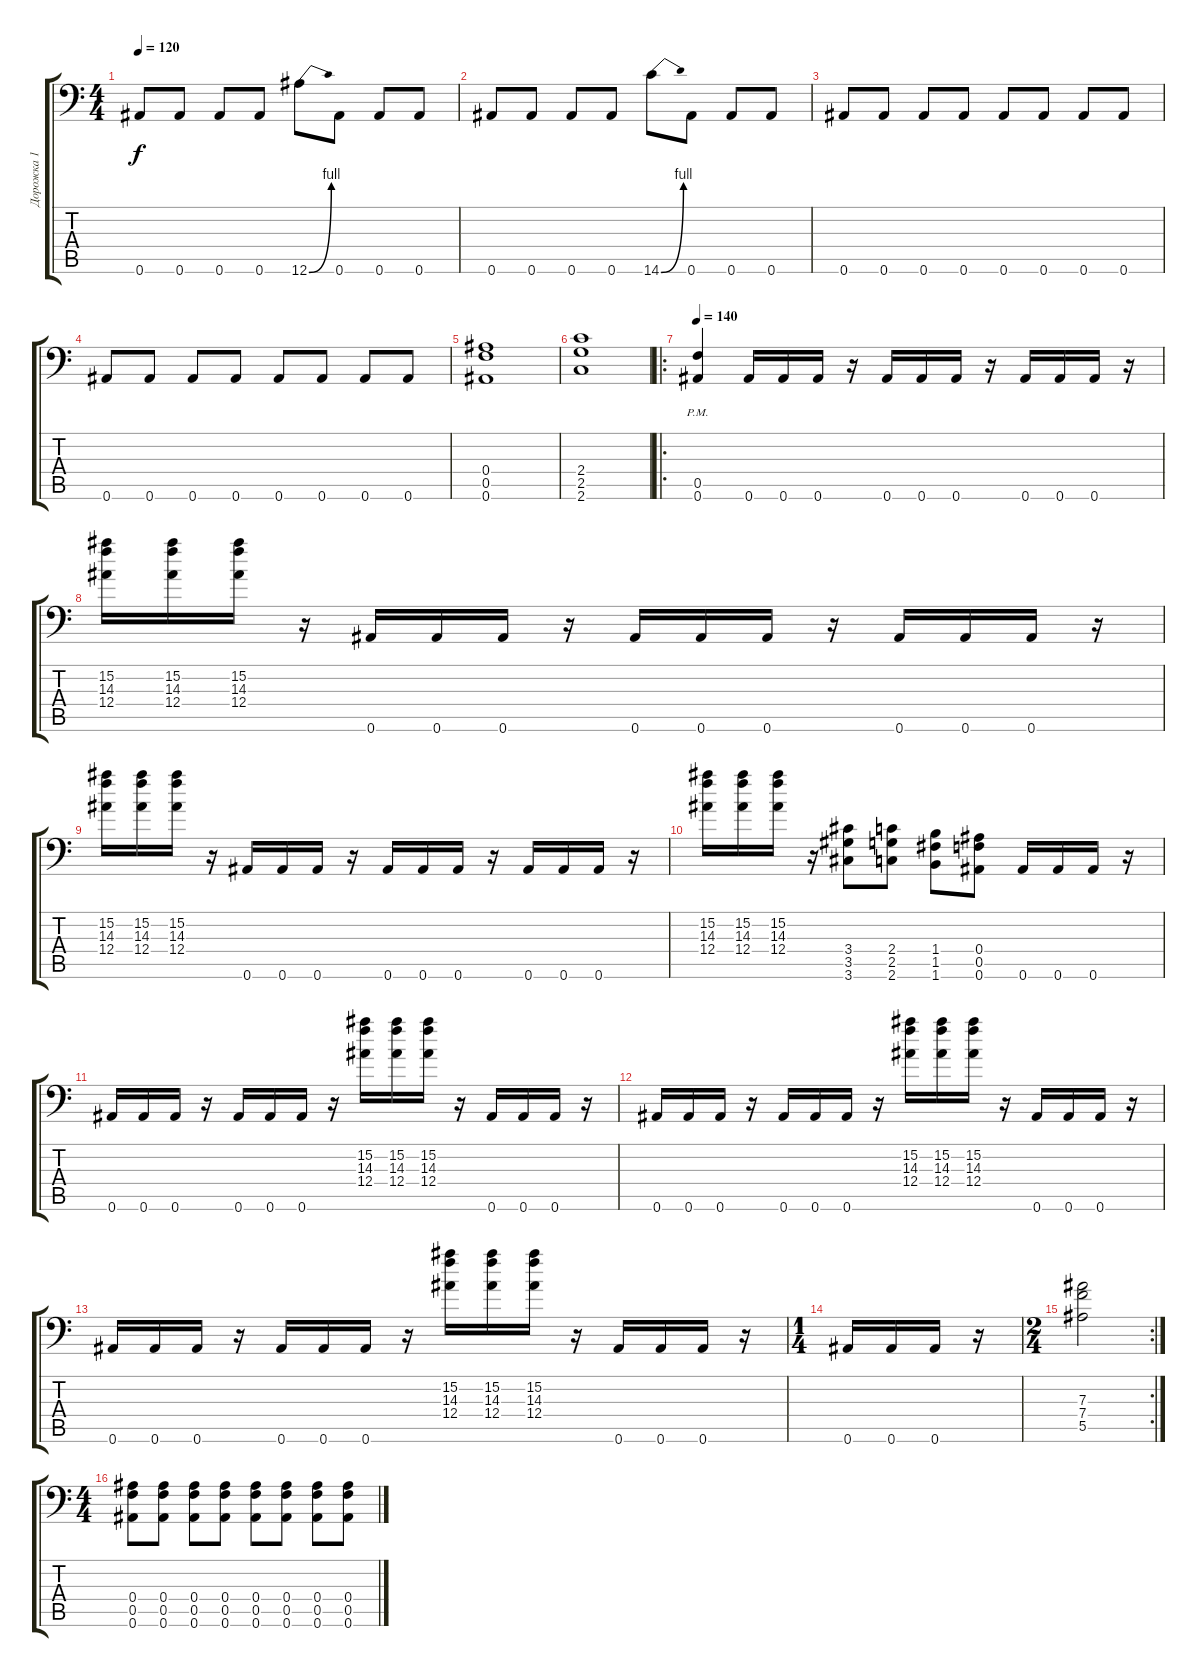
\track ("Дорожка 1" "Дорожка 1") {instrument distortionguitar}
\staff {score tabs}
\tuning (C4 G3 Eb3 Bb2 F2 Bb1) {hide}
\ts (4 4)
\tempo 120
\clef f4
\ks c
0.6.8{dy f} 0.6.8 0.6.8 0.6.8 12.6{be (bend 0 0 60 4)}.8 0.6.8 0.6.8 0.6.8 |
0.6.8 0.6.8 0.6.8 0.6.8 14.6{be (bend 0 0 60 4)}.8 0.6.8 0.6.8 0.6.8 |
0.6.8 0.6.8 0.6.8 0.6.8 0.6.8 0.6.8 0.6.8 0.6.8 |
0.6.8 0.6.8 0.6.8 0.6.8 0.6.8 0.6.8 0.6.8 0.6.8 |
(0.4 0.5 0.6).1 |
(2.4 2.5 2.6).1 |
\ro
\tempo 140
(0.5{pm} 0.6).4 0.6.16 0.6.16 0.6.16 r.16 0.6.16 0.6.16 0.6.16 r.16 0.6.16 0.6.16 0.6.16 r.16 |
(15.2 14.3 12.4).16 (15.2 14.3 12.4).16 (15.2 14.3 12.4).16 r.16 0.6.16 0.6.16 0.6.16 r.16 0.6.16 0.6.16 0.6.16 r.16 0.6.16 0.6.16 0.6.16 r.16 |
(15.2 14.3 12.4).16 (15.2 14.3 12.4).16 (15.2 14.3 12.4).16 r.16 0.6.16 0.6.16 0.6.16 r.16 0.6.16 0.6.16 0.6.16 r.16 0.6.16 0.6.16 0.6.16 r.16 |
(15.2 14.3 12.4).16 (15.2 14.3 12.4).16 (15.2 14.3 12.4).16 r.16 (3.4 3.5 3.6).8 (2.4 2.5 2.6).8 (1.4 1.5 1.6).8 (0.4 0.5 0.6).8 0.6.16 0.6.16 0.6.16 r.16 |
0.6.16 0.6.16 0.6.16 r.16 0.6.16 0.6.16 0.6.16 r.16 (15.2 14.3 12.4).16 (15.2 14.3 12.4).16 (15.2 14.3 12.4).16 r.16 0.6.16 0.6.16 0.6.16 r.16 |
0.6.16 0.6.16 0.6.16 r.16 0.6.16 0.6.16 0.6.16 r.16 (15.2 14.3 12.4).16 (15.2 14.3 12.4).16 (15.2 14.3 12.4).16 r.16 0.6.16 0.6.16 0.6.16 r.16 |
0.6.16 0.6.16 0.6.16 r.16 0.6.16 0.6.16 0.6.16 r.16 (15.2 14.3 12.4).16 (15.2 14.3 12.4).16 (15.2 14.3 12.4).16 r.16 0.6.16 0.6.16 0.6.16 r.16 |
\ts (1 4)
0.6.16 0.6.16 0.6.16 r.16 |
\rc 2
\ts (2 4)
(7.3 7.4 5.5).2 |
\ts (4 4)
(0.4 0.5 0.6).8 (0.4 0.5 0.6).8 (0.4 0.5 0.6).8 (0.4 0.5 0.6).8 (0.4 0.5 0.6).8 (0.4 0.5 0.6).8 (0.4 0.5 0.6).8 (0.4 0.5 0.6).8
